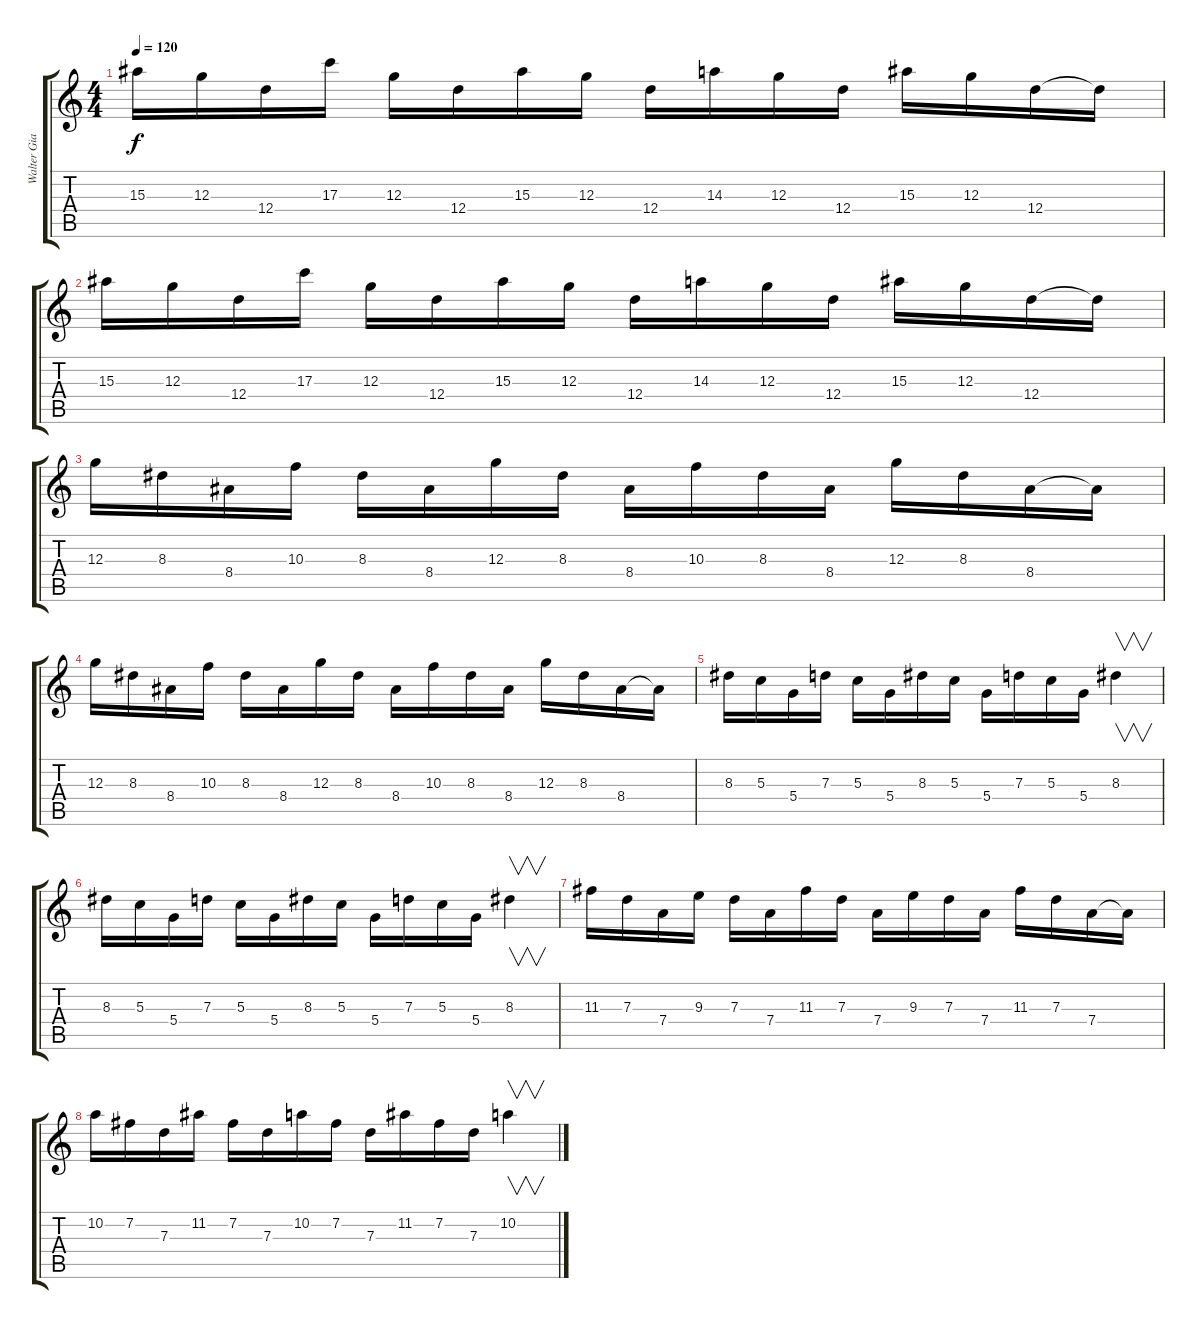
\track ("Walter Giardino 1" "Walter Gia") {instrument distortionguitar}
\staff {score tabs}
\tuning (E4 B3 G3 D3 A2 E2) {hide}
\ts (4 4)
\tempo 120
\clef g2
\ks c
15.3.16{dy f instrument distortionguitar} 12.3.16 12.4.16 17.3.16 12.3.16 12.4.16 15.3.16 12.3.16 12.4.16 14.3.16 12.3.16 12.4.16 15.3.16 12.3.16 12.4.16 12.4{t}.16 |
15.3.16 12.3.16 12.4.16 17.3.16 12.3.16 12.4.16 15.3.16 12.3.16 12.4.16 14.3.16 12.3.16 12.4.16 15.3.16 12.3.16 12.4.16 12.4{t}.16 |
12.3.16 8.3.16 8.4.16 10.3.16 8.3.16 8.4.16 12.3.16 8.3.16 8.4.16 10.3.16 8.3.16 8.4.16 12.3.16 8.3.16 8.4.16 8.4{t}.16 |
12.3.16 8.3.16 8.4.16 10.3.16 8.3.16 8.4.16 12.3.16 8.3.16 8.4.16 10.3.16 8.3.16 8.4.16 12.3.16 8.3.16 8.4.16 8.4{t}.16 |
8.3.16 5.3.16 5.4.16 7.3.16 5.3.16 5.4.16 8.3.16 5.3.16 5.4.16 7.3.16 5.3.16 5.4.16 8.3.4{v} |
8.3.16 5.3.16 5.4.16 7.3.16 5.3.16 5.4.16 8.3.16 5.3.16 5.4.16 7.3.16 5.3.16 5.4.16 8.3.4{v} |
11.3.16 7.3.16 7.4.16 9.3.16 7.3.16 7.4.16 11.3.16 7.3.16 7.4.16 9.3.16 7.3.16 7.4.16 11.3.16 7.3.16 7.4.16 7.4{t}.16 |
10.2.16 7.2.16 7.3.16 11.2.16 7.2.16 7.3.16 10.2.16 7.2.16 7.3.16 11.2.16 7.2.16 7.3.16 10.2.4{v}
